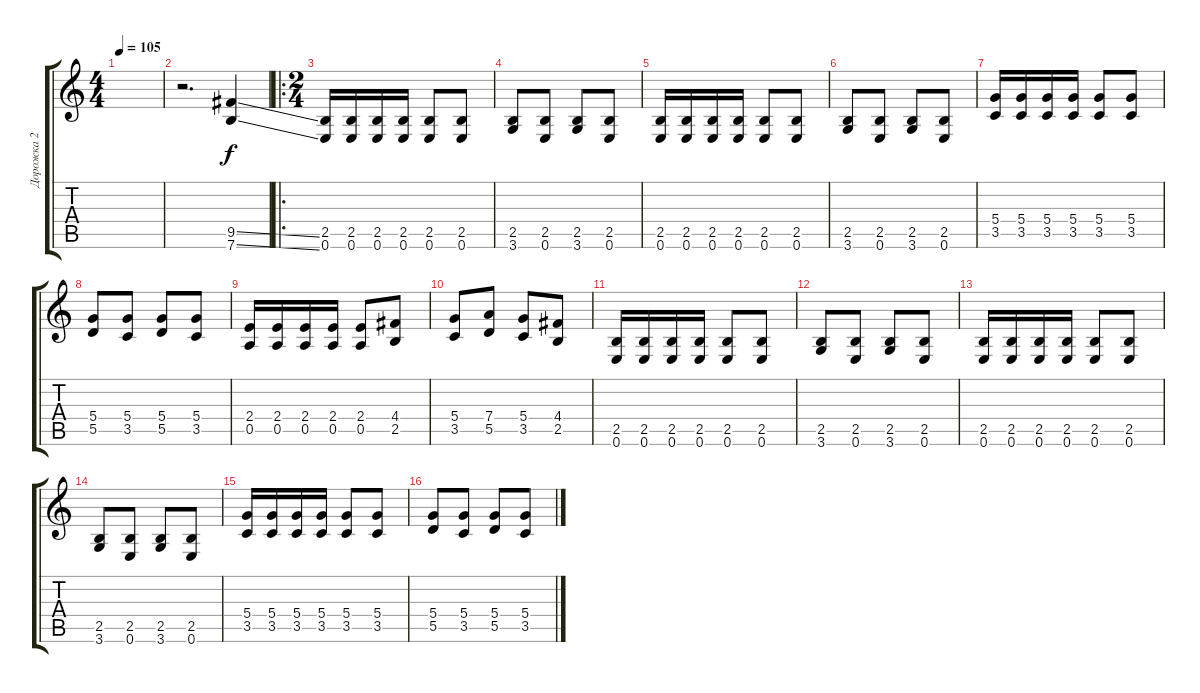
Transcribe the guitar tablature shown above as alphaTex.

\track ("Дорожка 2" "Дорожка 2") {instrument distortionguitar}
\staff {score tabs}
\tuning (E4 B3 G3 D3 A2 E2) {hide}
\ts (4 4)
\tempo 105
\clef g2
\ks c
|
r.2{d} (9.5{ss} 7.6{ss}).4 |
\ro
\ts (2 4)
(2.5 0.6).16 (2.5 0.6).16 (2.5 0.6).16 (2.5 0.6).16 (2.5 0.6).8 (2.5 0.6).8 |
(2.5 3.6).8 (2.5 0.6).8 (2.5 3.6).8 (2.5 0.6).8 |
(2.5 0.6).16 (2.5 0.6).16 (2.5 0.6).16 (2.5 0.6).16 (2.5 0.6).8 (2.5 0.6).8 |
(2.5 3.6).8 (2.5 0.6).8 (2.5 3.6).8 (2.5 0.6).8 |
(5.4 3.5).16 (5.4 3.5).16 (5.4 3.5).16 (5.4 3.5).16 (5.4 3.5).8 (5.4 3.5).8 |
(5.4 5.5).8 (5.4 3.5).8 (5.4 5.5).8 (5.4 3.5).8 |
(2.4 0.5).16 (2.4 0.5).16 (2.4 0.5).16 (2.4 0.5).16 (2.4 0.5).8 (4.4 2.5).8 |
(5.4 3.5).8 (7.4 5.5).8 (5.4 3.5).8 (4.4 2.5).8 |
(2.5 0.6).16 (2.5 0.6).16 (2.5 0.6).16 (2.5 0.6).16 (2.5 0.6).8 (2.5 0.6).8 |
(2.5 3.6).8 (2.5 0.6).8 (2.5 3.6).8 (2.5 0.6).8 |
(2.5 0.6).16 (2.5 0.6).16 (2.5 0.6).16 (2.5 0.6).16 (2.5 0.6).8 (2.5 0.6).8 |
(2.5 3.6).8 (2.5 0.6).8 (2.5 3.6).8 (2.5 0.6).8 |
(5.4 3.5).16 (5.4 3.5).16 (5.4 3.5).16 (5.4 3.5).16 (5.4 3.5).8 (5.4 3.5).8 |
(5.4 5.5).8 (5.4 3.5).8 (5.4 5.5).8 (5.4 3.5).8
